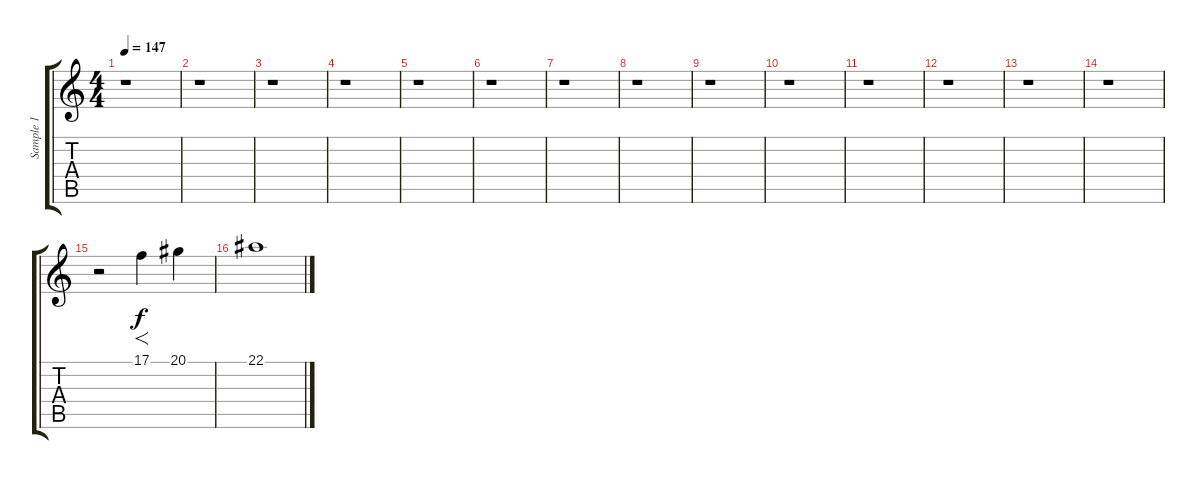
\track ("Sample 1" "Sample 1") {instrument flute}
\staff {score tabs}
\tuning (C4 G3 Eb3 Bb2 F2 C2) {hide}
\ts (4 4)
\tempo 147
\clef g2
\ks c
r.1{dy f} |
r.1 |
r.1 |
r.1 |
r.1 |
r.1 |
r.1 |
r.1 |
r.1 |
r.1 |
r.1 |
r.1 |
r.1 |
r.1 |
r.2 17.1.4{f} 20.1.4 |
22.1.1
